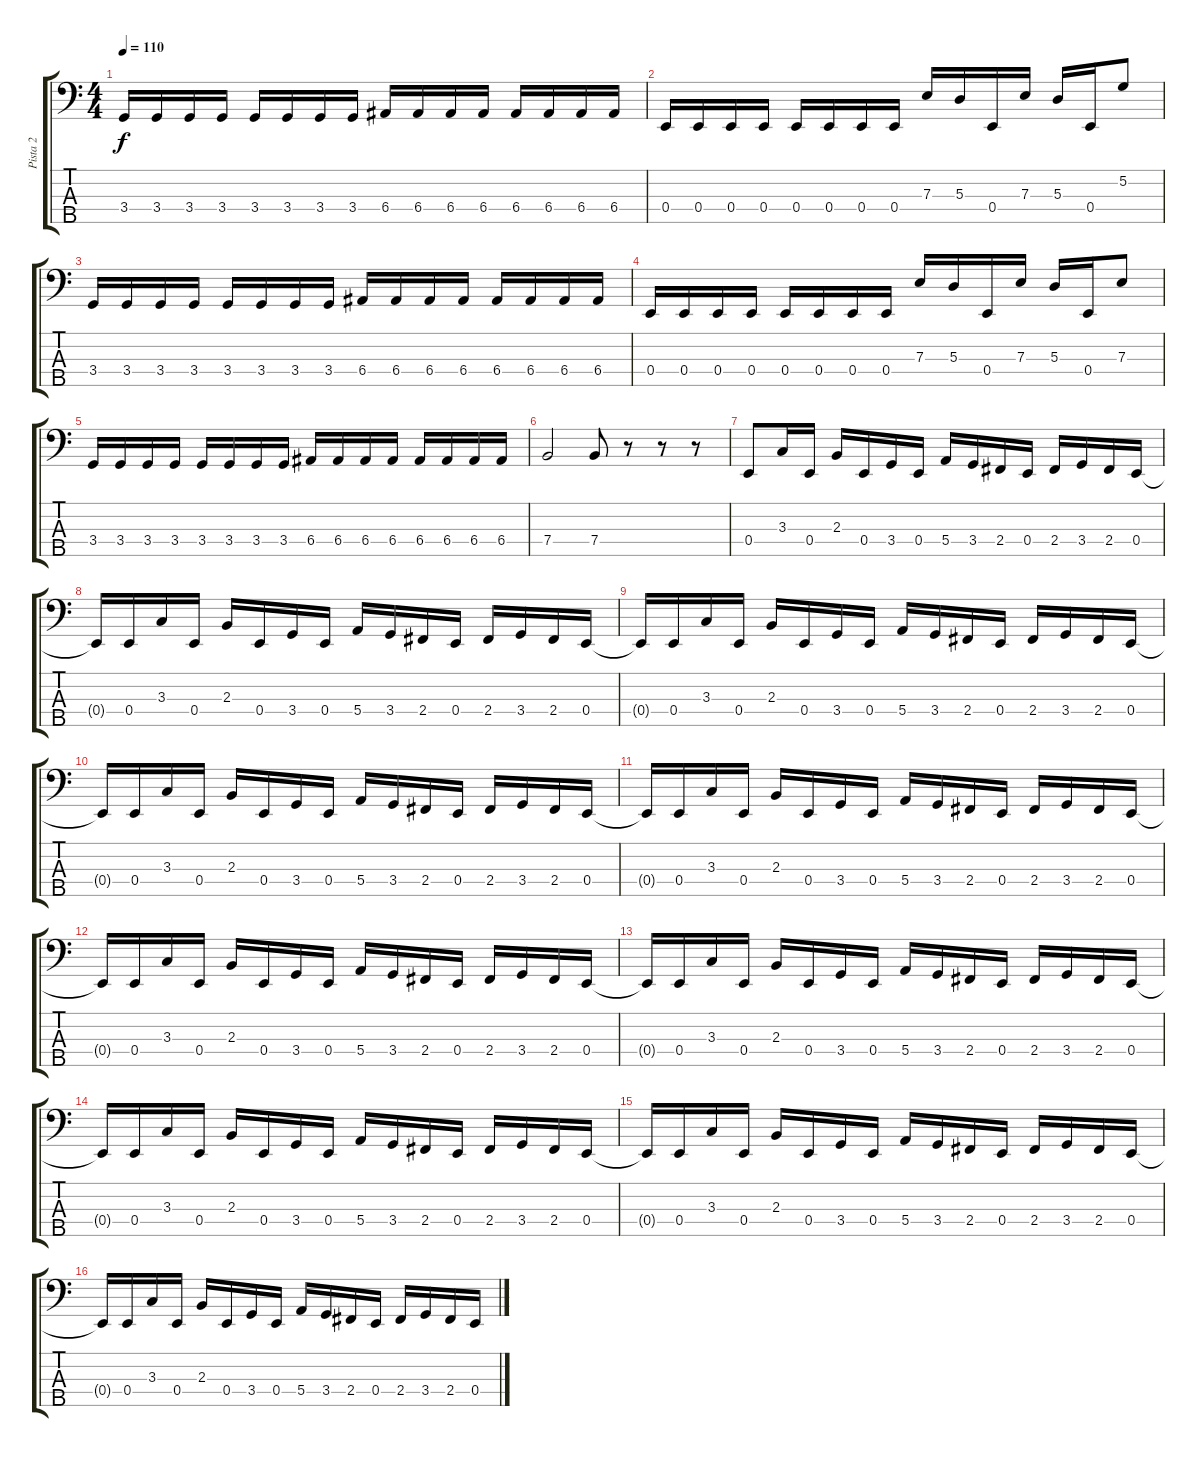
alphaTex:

\track ("Pista 2" "Pista 2") {instrument electricbassfinger}
\staff {score tabs}
\tuning (G2 D2 A1 E1 B0) {hide}
\ts (4 4)
\tempo 110
\clef f4
\ks c
3.4.16{dy f} 3.4.16 3.4.16 3.4.16 3.4.16 3.4.16 3.4.16 3.4.16 6.4.16 6.4.16 6.4.16 6.4.16 6.4.16 6.4.16 6.4.16 6.4.16 |
0.4.16 0.4.16 0.4.16 0.4.16 0.4.16 0.4.16 0.4.16 0.4.16 7.3.16 5.3.16 0.4.16 7.3.16 5.3.16 0.4.16 5.2.8 |
3.4.16 3.4.16 3.4.16 3.4.16 3.4.16 3.4.16 3.4.16 3.4.16 6.4.16 6.4.16 6.4.16 6.4.16 6.4.16 6.4.16 6.4.16 6.4.16 |
0.4.16 0.4.16 0.4.16 0.4.16 0.4.16 0.4.16 0.4.16 0.4.16 7.3.16 5.3.16 0.4.16 7.3.16 5.3.16 0.4.16 7.3.8 |
3.4.16 3.4.16 3.4.16 3.4.16 3.4.16 3.4.16 3.4.16 3.4.16 6.4.16 6.4.16 6.4.16 6.4.16 6.4.16 6.4.16 6.4.16 6.4.16 |
7.4.2 7.4.8 r.8 r.8 r.8 |
0.4.8 3.3.16 0.4.16 2.3.16 0.4.16 3.4.16 0.4.16 5.4.16 3.4.16 2.4.16 0.4.16 2.4.16 3.4.16 2.4.16 0.4.16 |
0.4{t}.16 0.4.16 3.3.16 0.4.16 2.3.16 0.4.16 3.4.16 0.4.16 5.4.16 3.4.16 2.4.16 0.4.16 2.4.16 3.4.16 2.4.16 0.4.16 |
0.4{t}.16 0.4.16 3.3.16 0.4.16 2.3.16 0.4.16 3.4.16 0.4.16 5.4.16 3.4.16 2.4.16 0.4.16 2.4.16 3.4.16 2.4.16 0.4.16 |
0.4{t}.16 0.4.16 3.3.16 0.4.16 2.3.16 0.4.16 3.4.16 0.4.16 5.4.16 3.4.16 2.4.16 0.4.16 2.4.16 3.4.16 2.4.16 0.4.16 |
0.4{t}.16 0.4.16 3.3.16 0.4.16 2.3.16 0.4.16 3.4.16 0.4.16 5.4.16 3.4.16 2.4.16 0.4.16 2.4.16 3.4.16 2.4.16 0.4.16 |
0.4{t}.16 0.4.16 3.3.16 0.4.16 2.3.16 0.4.16 3.4.16 0.4.16 5.4.16 3.4.16 2.4.16 0.4.16 2.4.16 3.4.16 2.4.16 0.4.16 |
0.4{t}.16 0.4.16 3.3.16 0.4.16 2.3.16 0.4.16 3.4.16 0.4.16 5.4.16 3.4.16 2.4.16 0.4.16 2.4.16 3.4.16 2.4.16 0.4.16 |
0.4{t}.16 0.4.16 3.3.16 0.4.16 2.3.16 0.4.16 3.4.16 0.4.16 5.4.16 3.4.16 2.4.16 0.4.16 2.4.16 3.4.16 2.4.16 0.4.16 |
0.4{t}.16 0.4.16 3.3.16 0.4.16 2.3.16 0.4.16 3.4.16 0.4.16 5.4.16 3.4.16 2.4.16 0.4.16 2.4.16 3.4.16 2.4.16 0.4.16 |
0.4{t}.16 0.4.16 3.3.16 0.4.16 2.3.16 0.4.16 3.4.16 0.4.16 5.4.16 3.4.16 2.4.16 0.4.16 2.4.16 3.4.16 2.4.16 0.4.16
